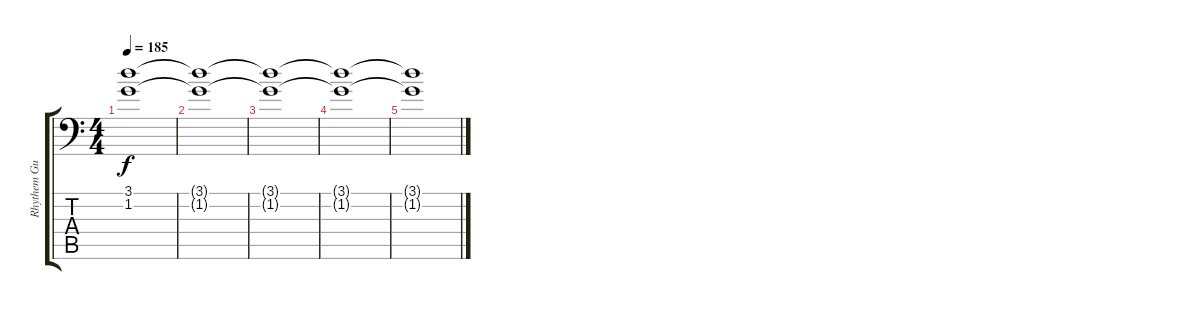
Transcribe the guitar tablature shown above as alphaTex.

\track ("Rhythem Guitar" "Rhythem Gu") {instrument distortionguitar}
\staff {score tabs}
\tuning (B3 Gb3 D3 A2 E2 A1) {hide}
\ts (4 4)
\tempo 185
\clef f4
\ks c
(3.1{t} 1.2{t}).1{dy f} |
(3.1{t} 1.2{t}).1 |
(3.1{t} 1.2{t}).1 |
(3.1{t} 1.2{t}).1 |
(3.1{t} 1.2{t}).1
